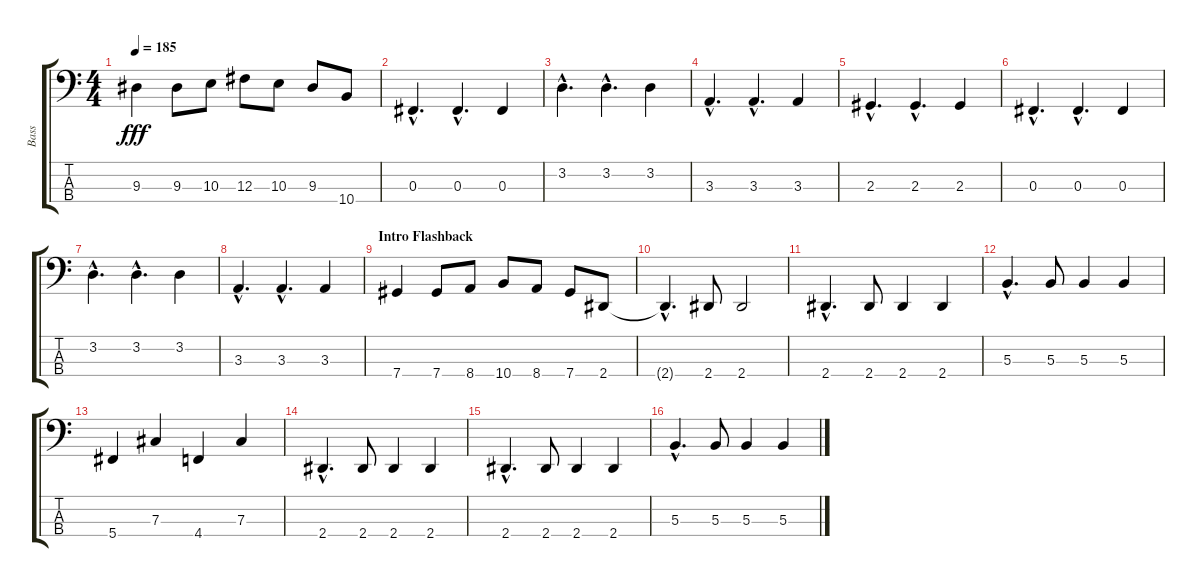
\track ("Bass" "Bass") {instrument electricbassfinger}
\staff {score tabs}
\tuning (E2 B1 Gb1 Db1) {hide}
\ts (4 4)
\tempo 185
\clef f4
\ks c
9.3.4{dy fff} 9.3.8 10.3.8 12.3.8 10.3.8 9.3.8 10.4.8 |
0.3{hac}.4{d} 0.3{hac}.4{d} 0.3.4 |
3.2{hac}.4{d} 3.2{hac}.4{d} 3.2.4 |
3.3{hac}.4{d} 3.3{hac}.4{d} 3.3.4 |
2.3{hac}.4{d} 2.3{hac}.4{d} 2.3.4 |
0.3{hac}.4{d} 0.3{hac}.4{d} 0.3.4 |
3.2{hac}.4{d} 3.2{hac}.4{d} 3.2.4 |
3.3{hac}.4{d} 3.3{hac}.4{d} 3.3.4 |
\section ("" "Intro Flashback")
7.4.4 7.4.8 8.4.8 10.4.8 8.4.8 7.4.8 2.4.8 |
2.4{hac t}.4{d} 2.4.8 2.4.2 |
2.4{hac}.4{d} 2.4.8 2.4.4 2.4.4 |
5.3{hac}.4{d} 5.3.8 5.3.4 5.3.4 |
5.4.4 7.3.4 4.4.4 7.3.4 |
2.4{hac}.4{d} 2.4.8 2.4.4 2.4.4 |
2.4{hac}.4{d} 2.4.8 2.4.4 2.4.4 |
5.3{hac}.4{d} 5.3.8 5.3.4 5.3.4
